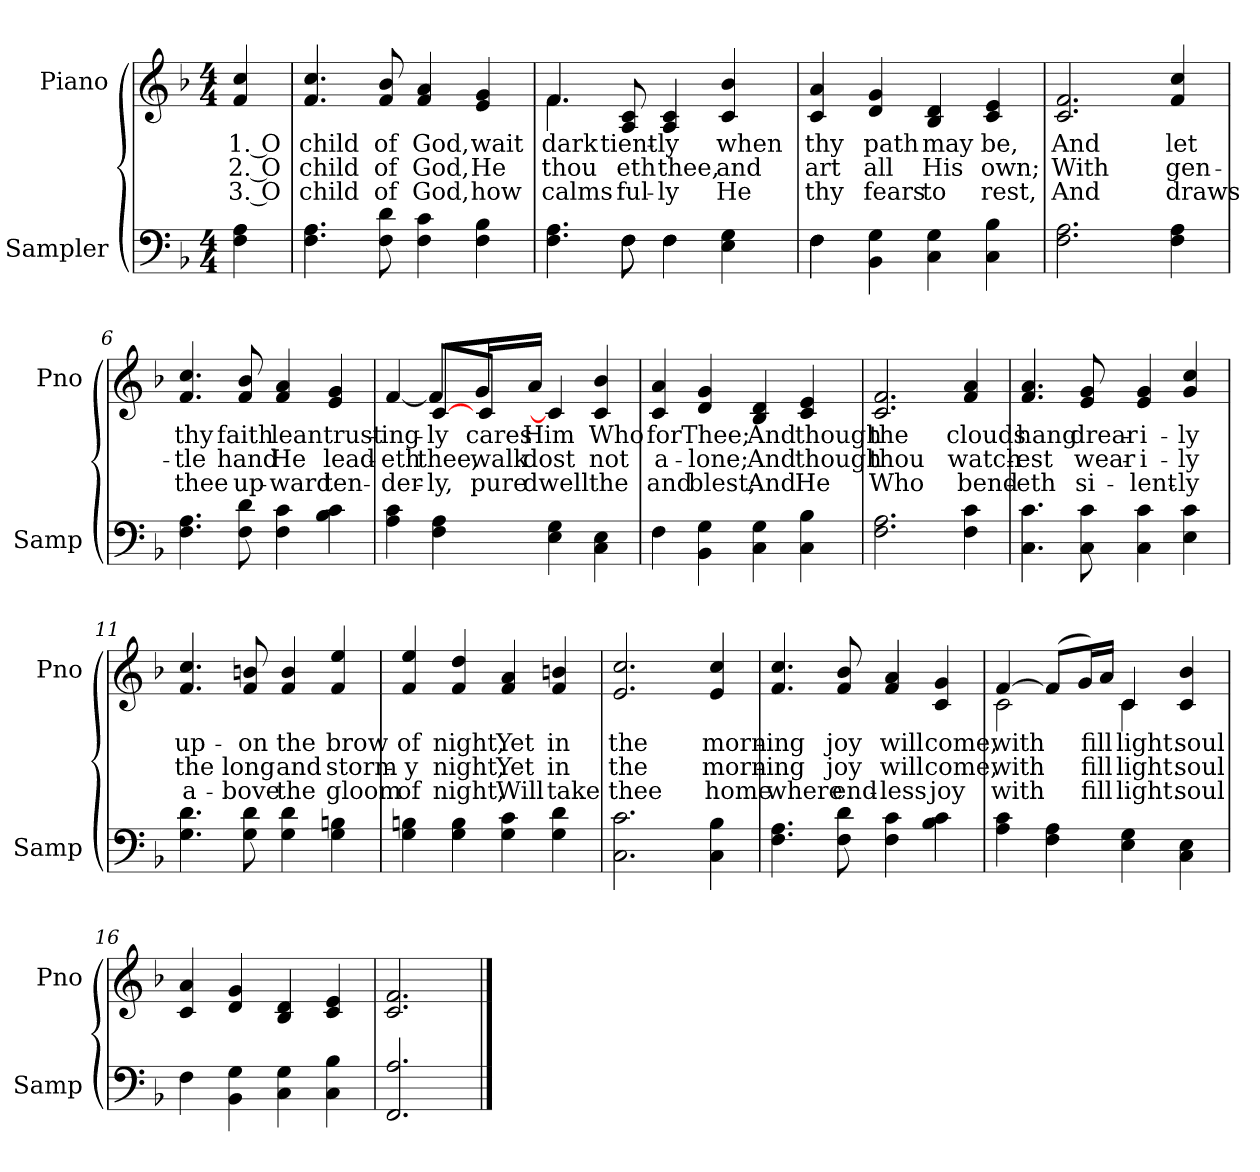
**kern	**kern	**text	**text	**text
*part2	*part1	*part1	*part1	*part1
*staff2	*staff1	*staff1	*staff1	*staff1
*I"Sampler	*I"Piano	*	*	*
*I'Samp	*I'Pno	*	*	*
*clefF4	*clefG2	*	*	*
*k[b-]	*k[b-]	*	*	*
*F:	*F:	*	*	*
*M4/4	*M4/4	*	*	*
=1	=1	=1	=1	=1
4F\ 4A\	4f/ 4cc/	1. O	2. O	3. O
=2	=2	=2	=2	=2
4.F\ 4.A\	4.f/ 4.cc/	child	child	child
8F\ 8d\	8f/ 8b-/	of	of	of
4F\ 4c\	4f/ 4a/	God,	God,	God,
4F\ 4B-\	4e/ 4g/	wait	He	how
=3	=3	=3	=3	=3
*^	*^	*	*	*
4.F\ 4.A\	4.ryy	4.f/	4.f	dark	thou	calms
8F\	8F	8A/ 8c/	2ryy	-tient-	-eth	-ful-
4F\	4F	4A/ 4c/	.	-ly	thee,	-ly
4E\ 4G\	4ryy	4c/ 4b-/	.	when	and	He
.	.	.	8ryy	.	.	.
*	*	*v	*v	*	*	*
=4	=4	=4	=4	=4	=4
4F\	4F	4c/ 4a/	thy	art	thy
4BB-\ 4G\	2.ryy	4d/ 4g/	path	all	fears
4C\ 4G\	.	4B-/ 4d/	may	His	to
4C\ 4B-\	.	4c/ 4e/	be,	own;	rest,
*v	*v	*	*	*	*
=5	=5	=5	=5	=5
2.F\ 2.A\	2.c/ 2.f/	And	With	And
4F\ 4A\	4f/ 4cc/	let	gen-	draws
=6	=6	=6	=6	=6
4.F\ 4.A\	4.f/ 4.cc/	thy	-tle	thee
8F\ 8d\	8f/ 8b-/	faith	hand	up-
4F\ 4c\	4f/ 4a/	lean	He	-ward
4B-\ 4c\	4e/ 4g/	trust-	lead-	ten-
=7	=7	=7	=7	=7
*	*^	*	*	*
4A\ 4c\	[4f/	4ryy	-ing-	-eth	-der-
4F\ 4A\	[8c/L	8f/L]	-ly	thee,	-ly,
.	16g/L	8c/J	cares	walk	pure
.	16a/JJ	.	Him	dost	dwell
4E\ 4G\	4c/]	2ryy	.	.	.
4C\ 4E\	4c/ 4b-/	.	Who	not	the
*	*v	*v	*	*	*
=8	=8	=8	=8	=8
4F\	4c/ 4a/	for	a-	and
4BB-\ 4G\	4d/ 4g/	Thee;	-lone;	blest;
4C\ 4G\	4B-/ 4d/	And	And	And
4C\ 4B-\	4c/ 4e/	though	though	He
=9	=9	=9	=9	=9
2.F\ 2.A\	2.c/ 2.f/	the	thou	Who
4F\ 4c\	4f/ 4a/	clouds	watch-	bend-
=10	=10	=10	=10	=10
4.C\ 4.c\	4.f/ 4.a/	hang	-est	-eth
8C\ 8c\	8e/ 8g/	drear-	wear-	si-
4C\ 4c\	4e/ 4g/	-i-	-i-	-lent-
4E\ 4c\	4g/ 4cc/	-ly	-ly	-ly
=11	=11	=11	=11	=11
4.G\ 4.d\	4.f/ 4.cc/	up-	the	a-
8G\ 8d\	8f/ 8bn/	-on	long	-bove
4G\ 4d\	4f/ 4b/	the	and	the
4G\ 4Bn\	4f/ 4ee/	brow	storm-	gloom
=12	=12	=12	=12	=12
4G\ 4Bn\	4f/ 4ee/	of	-y	of
4G\ 4B\	4f/ 4dd/	night,	night,	night,
4G\ 4c\	4f/ 4a/	Yet	Yet	Will
4G\ 4d\	4f/ 4bn/	in	in	take
=13	=13	=13	=13	=13
2.C\ 2.c\	2.e/ 2.cc/	the	the	thee
4C\ 4B-\	4e/ 4cc/	morn-	morn-	home
=14	=14	=14	=14	=14
4.F\ 4.A\	4.f/ 4.cc/	-ing	-ing	where
8F\ 8d\	8f/ 8b-/	joy	joy	end-
4F\ 4c\	4f/ 4a/	will	will	-less
4B-\ 4c\	4c/ 4g/	come,	come,	joy
=15	=15	=15	=15	=15
*	*^	*	*	*
4A\ 4c\	[4f/	2c	with	with	with
4F\ 4A\	(8f/L]	.	.	.	.
.	16g/L)	.	.	.	.
.	16a/JJ	.	fill	fill	fill
4E\ 4G\	4c/	4c	light.	light.	light.
4C\ 4E\	4c/ 4b-/	4ryy	soul	soul	soul
*	*v	*v	*	*	*
=16	=16	=16	=16	=16
4F\	4c/ 4a/	.	.	.
4BB-\ 4G\	4d/ 4g/	.	.	.
4C\ 4G\	4B-/ 4d/	.	.	.
4C\ 4B-\	4c/ 4e/	.	.	.
=17	=17	=17	=17	=17
2.FF/ 2.A/	2.c/ 2.f/	.	.	.
==	==	==	==	==
*-	*-	*-	*-	*-
